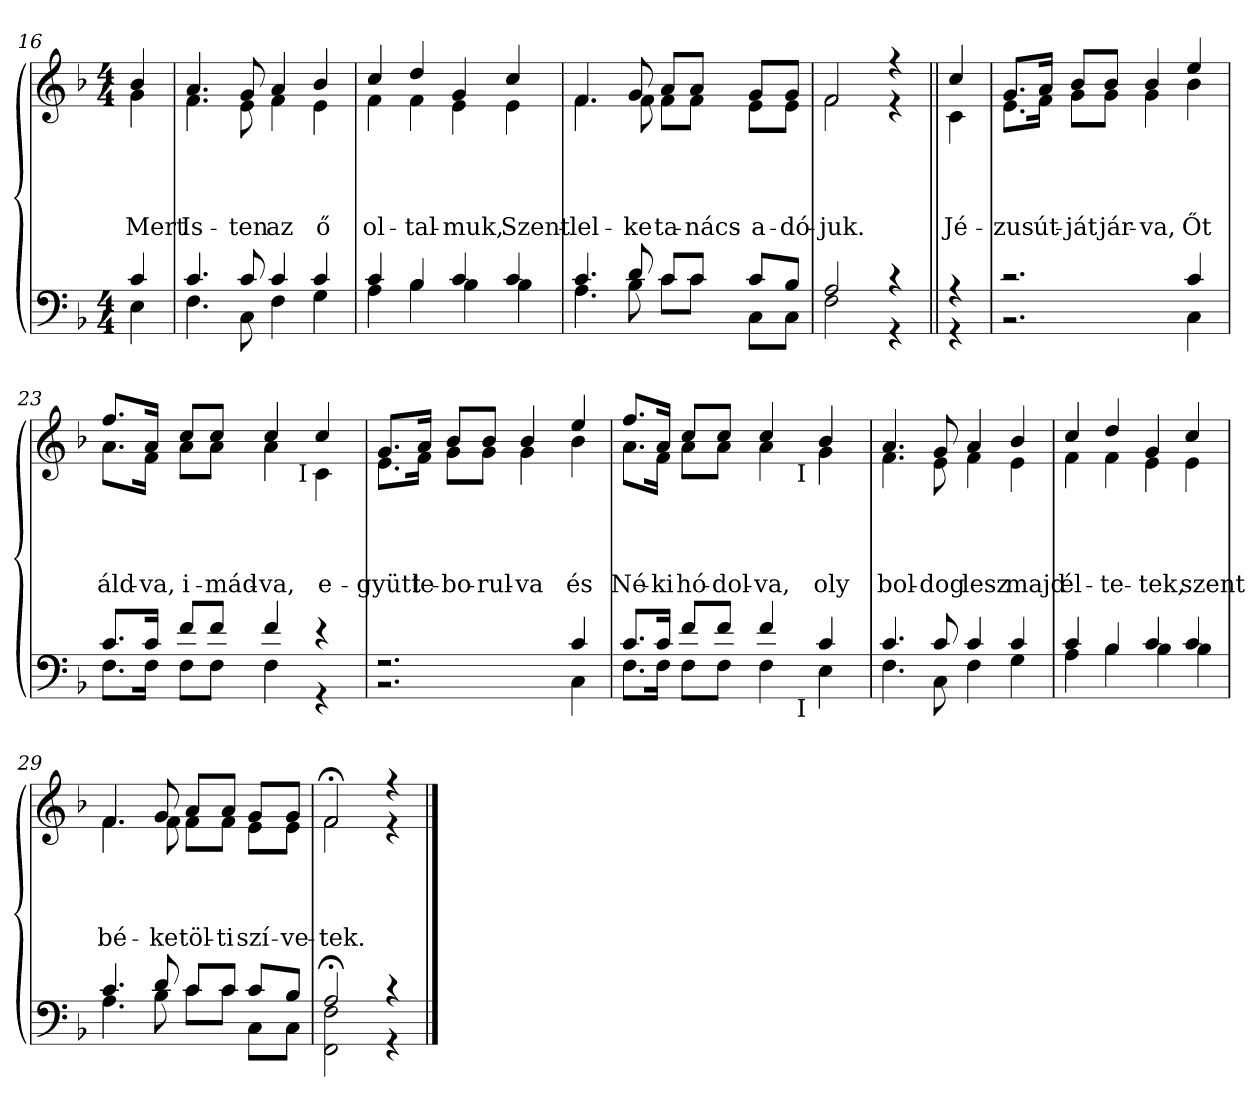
**kern	**kern	**text	**text	**text	**text
*part2	*part1	*part1	*part1	*part1	*part1
*staff2	*staff1	*staff1	*staff1	*staff1	*staff1
!!LO:LB:g=z
*clefF4	*clefG2	*	*	*	*
*k[b-]	*k[b-]	*	*	*	*
*F:	*F:	*	*	*	*
*M4/4	*M4/4	*	*	*	*
=16	=16	=16	=16	=16	=16
*^	*	*	*	*	*
!	!	!	!	!	!	!LO:LY:b
*	*	*^	*	*	*	*
4c/	4E\	4b-/	4g\	.	.	.	Mert
=17	=17	=17	=17	=17	=17	=17	=17
!	!	!	!	!	!	!	!LO:LY:b
4.c/	4.F\	4.a/	4.f\	.	.	.	Is-
!	!	!	!	!	!	!	!LO:LY:b
8c/	8C\	8g/	8e\	.	.	.	-ten
!	!	!	!	!	!	!	!LO:LY:b
4c/	4F\	4a/	4f\	.	.	.	az
!	!	!	!	!	!	!	!LO:LY:b
4c/	4G\	4b-/	4e\	.	.	.	ő
=18	=18	=18	=18	=18	=18	=18	=18
!	!	!	!	!	!	!	!LO:LY:b
4c/	4A\	4cc/	4f\	.	.	.	ol-
!	!	!	!	!	!	!	!LO:LY:b
4B-/	4B-\	4dd/	4f\	.	.	.	-tal-
!	!	!	!	!	!	!	!LO:LY:b
4c/	4B-\	4g/	4e\	.	.	.	-muk,
!	!	!	!	!	!	!	!LO:LY:b
4c/	4B-\	4cc/	4e\	.	.	.	Szent-
=19	=19	=19	=19	=19	=19	=19	=19
!	!	!	!	!	!	!	!LO:LY:b
4.c/	4.A\	4.f/	4.f\	.	.	.	-lel-
!	!	!	!	!	!	!	!LO:LY:b
8d/	8B-\	8g/	8f\	.	.	.	-ke
!	!	!	!	!	!	!	!LO:LY:b
8c/L	8c\L	8a/L	8f\L	.	.	.	ta-
!	!	!	!	!	!	!	!LO:LY:b
8c/J	8c\J	8a/J	8f\J	.	.	.	-nács-
!	!	!	!	!	!	!	!LO:LY:b
8c/L	8C\L	8g/L	8e\L	.	.	.	-a-
!	!	!	!	!	!	!	!LO:LY:b
8B-/J	8C\J	8g/J	8e\J	.	.	.	-dó-
=20	=20	=20	=20	=20	=20	=20	=20
!	!	!	!	!	!	!	!LO:LY:b
2A/	2F\	2f/	2f\	.	.	.	-juk.
4r	4r	4r	4r	.	.	.	.
!!LO:LB:g=z	!!
=21||	=21||	=21||	=21||	=21||	=21||	=21||	=21||
!	!	!	!	!	!	!	!LO:LY:b
4r	4r	4cc/	4c\	.	.	.	Jé-
=22	=22	=22	=22	=22	=22	=22	=22
!	!	!	!	!	!	!	!LO:LY:b
2.r	2.r	8.g/L	8.e\L	.	.	.	-zus
!	!	!	!	!	!	!	!LO:LY:b
.	.	16a/Jk	16f\Jk	.	.	.	út-
!	!	!	!	!	!	!	!LO:LY:b
.	.	8b-/L	8g\L	.	.	.	-ját
!	!	!	!	!	!	!	!LO:LY:b
.	.	8b-/J	8g\J	.	.	.	jár-
!	!	!	!	!	!	!	!LO:LY:b
.	.	4b-/	4g\	.	.	.	-va,
!	!	!	!	!	!	!	!LO:LY:b
4c/	4C\	4ee/	4b-\	.	.	.	Őt
*	*	*v	*v	*	*	*	*
=23	=23	=23	=23	=23	=23	=23
*	*	*^	*	*	*	*
!	!	!	!	!	!	!	!LO:LY:b
*	*	*	*^	*	*	*	*
8.c/L	8.F\L	8.ff/L	8.a\L	2ryy	.	.	.	áld-
!	!	!	!	!	!	!	!	!LO:LY:b
16c/Jk	16F\Jk	16a/Jk	16f\Jk	.	.	.	.	-va,
!	!	!	!	!	!	!	!	!LO:LY:b
8f/L	8F\L	8cc/L	8a\L	.	.	.	.	i-
!	!	!	!	!	!	!	!	!LO:LY:b
8f/J	8F\J	8cc/J	8a\J	.	.	.	.	-mád-
!	!	!	!	!	!	!	!	!LO:LY:b
4f/	4F\	4cc/	4a\	8.ryy	.	.	.	-va,
!	!	!	!	!LO:TX:b:t=I	!	!	!	!
.	.	.	.	4ryy	.	.	.	.
!	!	!	!	!	!	!	!	!LO:LY:b
4r	4r	4cc/	4c\	.	.	.	.	e-
.	.	.	.	16ryy	.	.	.	.
*	*	*v	*v	*v	*	*	*	*
=24	=24	=24	=24	=24	=24	=24
*	*	*^	*	*	*	*
*	*	*	*^	*	*	*	*
!	!	!	!	!	!	!	!	!LO:LY:b
*	*	*	*v	*v	*	*	*	*
2.r	2.r	8.g/L	8.e\L	.	.	.	-gyütt
!	!	!	!	!	!	!	!LO:LY:b
.	.	16a/Jk	16f\Jk	.	.	.	le-
!	!	!	!	!	!	!	!LO:LY:b
.	.	8b-/L	8g\L	.	.	.	-bo-
!	!	!	!	!	!	!	!LO:LY:b
.	.	8b-/J	8g\J	.	.	.	-rul-
!	!	!	!	!	!	!	!LO:LY:b
.	.	4b-/	4g\	.	.	.	-va
!!LO:PB:g=z	!!
=25-	=25-	=25-	=25-	=25-	=25-	=25-	=25-
!	!	!	!	!	!	!	!LO:LY:b
4c/	4C\	4ee/	4b-\	.	.	.	és
*	*	*v	*v	*	*	*	*
=26	=26	=26	=26	=26	=26	=26
*	*	*^	*	*	*	*
!	!	!	!	!	!	!	!LO:LY:b
*	*^	*	*^	*	*	*	*
8.c/L	8.F\L	2ryy	8.ff/L	8.a\L	2ryy	.	.	.	Né-
!	!	!	!	!	!	!	!	!	!LO:LY:b
16c/Jk	16F\Jk	.	16a/Jk	16f\Jk	.	.	.	.	-ki
!	!	!	!	!	!	!	!	!	!LO:LY:b
8f/L	8F\L	.	8cc/L	8a\L	.	.	.	.	hó-
!	!	!	!	!	!	!	!	!	!LO:LY:b
8f/J	8F\J	.	8cc/J	8a\J	.	.	.	.	-dol-
!	!	!	!	!	!	!	!	!	!LO:LY:b
4f/	4F\	8ryy	4cc/	4a\	8ryy	.	.	.	-va,
.	.	32ryy	.	.	32ryy	.	.	.	.
!	!	!	!	!	!LO:TX:b:t=I	!	!	!	!
!	!	!LO:TX:b:t=I	!	!	!	!	!	!	!
.	.	4ryy	.	.	4ryy	.	.	.	.
!	!	!	!	!	!	!	!	!	!LO:LY:b
4c/	4E\	.	4b-/	4g\	.	.	.	.	oly
.	.	16.ryy	.	.	16.ryy	.	.	.	.
*	*v	*v	*	*	*	*	*	*	*
*	*	*v	*v	*v	*	*	*	*
=27	=27	=27	=27	=27	=27	=27
*	*^	*^	*	*	*	*
*	*	*	*	*^	*	*	*	*
!	!	!	!	!	!	!	!	!	!LO:LY:b
*	*v	*v	*	*	*	*	*	*	*
*	*	*	*v	*v	*	*	*	*
4.c/	4.F\	4.a/	4.f\	.	.	.	bol-
!	!	!	!	!	!	!	!LO:LY:b
8c/	8C\	8g/	8e\	.	.	.	-dog
!	!	!	!	!	!	!	!LO:LY:b
4c/	4F\	4a/	4f\	.	.	.	lesz
!	!	!	!	!	!	!	!LO:LY:b
4c/	4G\	4b-/	4e\	.	.	.	majd
!!LO:LB:g=z	!!
=28	=28	=28	=28	=28	=28	=28	=28
!	!	!	!	!	!	!	!LO:LY:b
4c/	4A\	4cc/	4f\	.	.	.	él-
!	!	!	!	!	!	!	!LO:LY:b
4B-/	4B-\	4dd/	4f\	.	.	.	-te-
!	!	!	!	!	!	!	!LO:LY:b
4c/	4B-\	4g/	4e\	.	.	.	-tek,
!	!	!	!	!	!	!	!LO:LY:b
4c/	4B-\	4cc/	4e\	.	.	.	szent
=29	=29	=29	=29	=29	=29	=29	=29
!	!	!	!	!	!	!	!LO:LY:b
4.c/	4.A\	4.f/	4.f\	.	.	.	bé-
!	!	!	!	!	!	!	!LO:LY:b
8d/	8B-\	8g/	8f\	.	.	.	-ke
!	!	!	!	!	!	!	!LO:LY:b
8c/L	8c\L	8a/L	8f\L	.	.	.	töl-
!	!	!	!	!	!	!	!LO:LY:b
8c/J	8c\J	8a/J	8f\J	.	.	.	-ti
!	!	!	!	!	!	!	!LO:LY:b
8c/L	8C\L	8g/L	8e\L	.	.	.	szí-
!	!	!	!	!	!	!	!LO:LY:b
8B-/J	8C\J	8g/J	8e\J	.	.	.	-ve-
=30	=30	=30	=30	=30	=30	=30	=30
!	!	!	!	!	!	!	!LO:LY:b
2A;/	2FF\ 2F\	2f;/	2f\	.	.	.	-tek.
4r	4r	4r	4r	.	.	.	.
*v	*v	*	*	*	*	*	*
*	*v	*v	*	*	*	*
==	==	==	==	==	==
*-	*-	*-	*-	*-	*-
